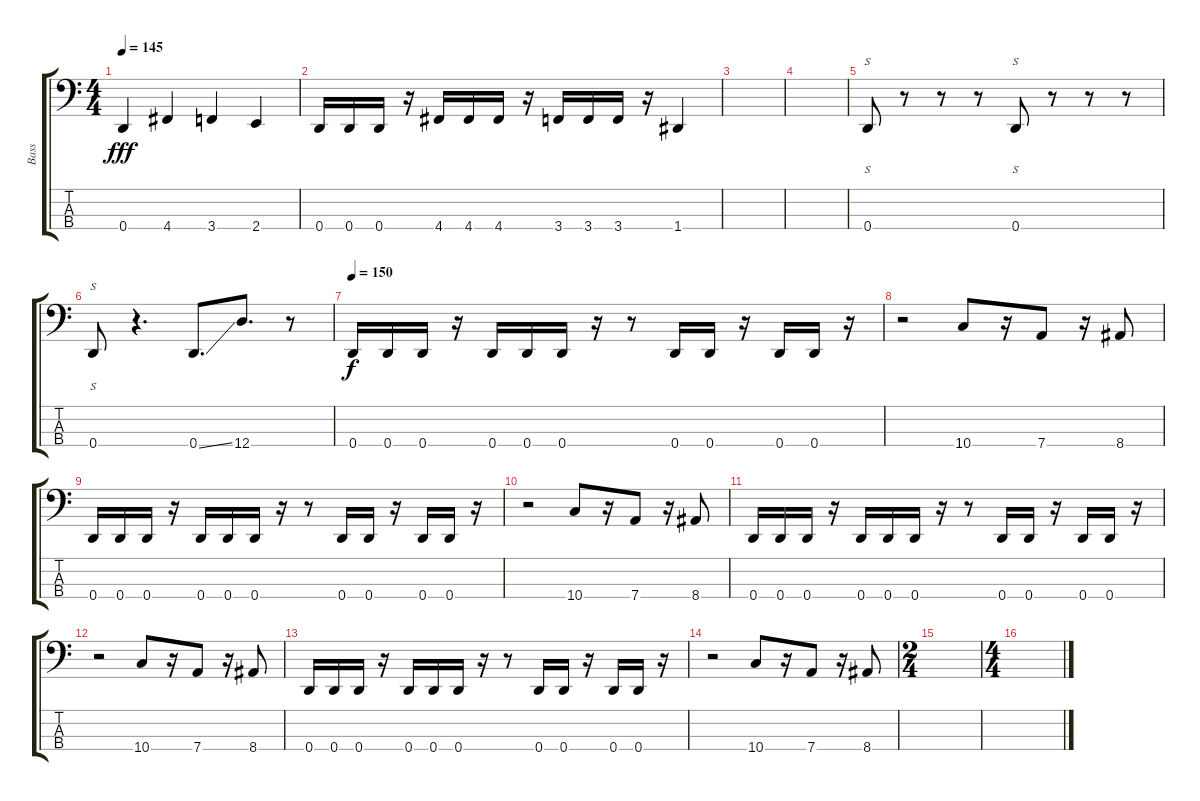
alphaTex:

\track ("Bass" "Bass") {instrument electricbassfinger}
\staff {score tabs}
\tuning (G2 D2 A1 D1) {hide}
\ts (4 4)
\tempo 145
\clef f4
\ks c
0.4.4{dy fff} 4.4.4 3.4.4 2.4.4 |
0.4.16 0.4.16 0.4.16 r.16 4.4.16 4.4.16 4.4.16 r.16 3.4.16 3.4.16 3.4.16 r.16 1.4.4 |
|
|
0.4.8{s} r.8 r.8 r.8 0.4.8{s} r.8 r.8 r.8 |
0.4.8{s} r.4{d} 0.4{ss}.8{d} 12.4.8{d} r.8 |
\tempo 150
0.4.16{dy f} 0.4.16 0.4.16 r.16 0.4.16 0.4.16 0.4.16 r.16 r.8 0.4.16 0.4.16 r.16 0.4.16 0.4.16 r.16 |
r.2 10.4.8 r.16 7.4.8 r.16 8.4.8 |
0.4.16 0.4.16 0.4.16 r.16 0.4.16 0.4.16 0.4.16 r.16 r.8 0.4.16 0.4.16 r.16 0.4.16 0.4.16 r.16 |
r.2 10.4.8 r.16 7.4.8 r.16 8.4.8 |
0.4.16 0.4.16 0.4.16 r.16 0.4.16 0.4.16 0.4.16 r.16 r.8 0.4.16 0.4.16 r.16 0.4.16 0.4.16 r.16 |
r.2 10.4.8 r.16 7.4.8 r.16 8.4.8 |
0.4.16 0.4.16 0.4.16 r.16 0.4.16 0.4.16 0.4.16 r.16 r.8 0.4.16 0.4.16 r.16 0.4.16 0.4.16 r.16 |
r.2 10.4.8 r.16 7.4.8 r.16 8.4.8 |
\ts (2 4)
|
\ts (4 4)
